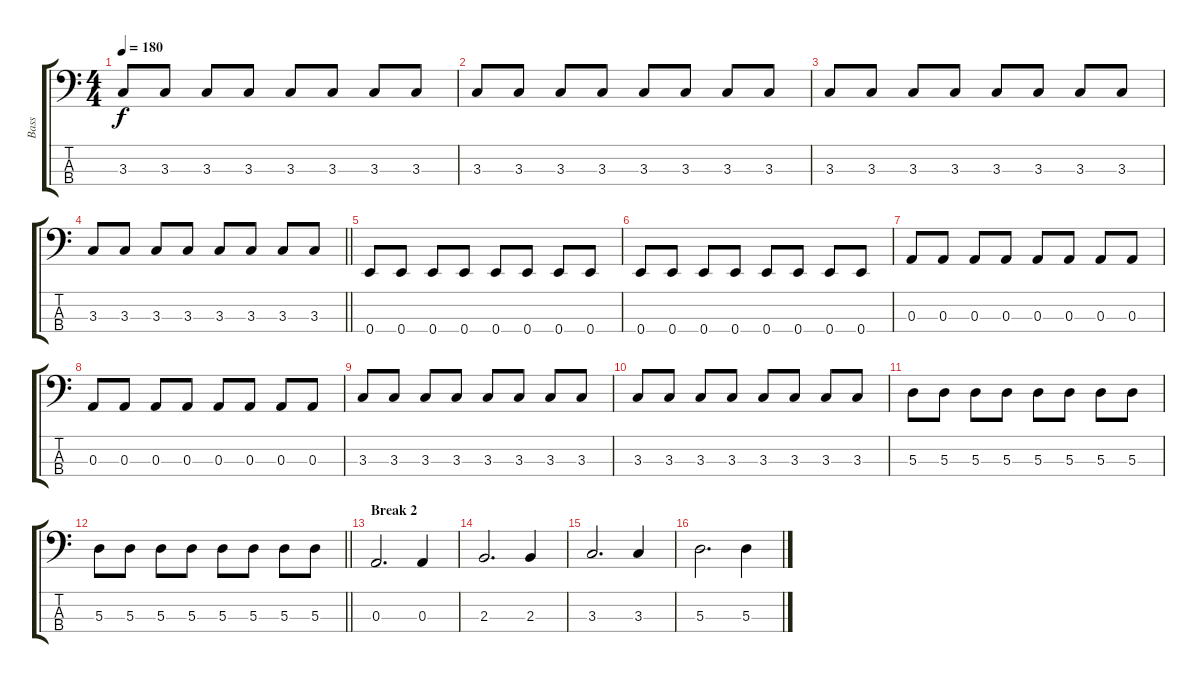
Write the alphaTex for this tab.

\track ("Bass" "Bass") {instrument electricbasspick}
\staff {score tabs}
\tuning (G2 D2 A1 E1) {hide}
\ts (4 4)
\tempo 180
\clef f4
\ks c
3.3.8{dy f} 3.3.8 3.3.8 3.3.8 3.3.8 3.3.8 3.3.8 3.3.8 |
3.3.8 3.3.8 3.3.8 3.3.8 3.3.8 3.3.8 3.3.8 3.3.8 |
3.3.8 3.3.8 3.3.8 3.3.8 3.3.8 3.3.8 3.3.8 3.3.8 |
\barLineRight lightlight
3.3.8 3.3.8 3.3.8 3.3.8 3.3.8 3.3.8 3.3.8 3.3.8 |
0.4.8 0.4.8 0.4.8 0.4.8 0.4.8 0.4.8 0.4.8 0.4.8 |
0.4.8 0.4.8 0.4.8 0.4.8 0.4.8 0.4.8 0.4.8 0.4.8 |
0.3.8 0.3.8 0.3.8 0.3.8 0.3.8 0.3.8 0.3.8 0.3.8 |
0.3.8 0.3.8 0.3.8 0.3.8 0.3.8 0.3.8 0.3.8 0.3.8 |
3.3.8 3.3.8 3.3.8 3.3.8 3.3.8 3.3.8 3.3.8 3.3.8 |
3.3.8 3.3.8 3.3.8 3.3.8 3.3.8 3.3.8 3.3.8 3.3.8 |
5.3.8 5.3.8 5.3.8 5.3.8 5.3.8 5.3.8 5.3.8 5.3.8 |
\barLineRight lightlight
5.3.8 5.3.8 5.3.8 5.3.8 5.3.8 5.3.8 5.3.8 5.3.8 |
\section ("" "Break 2")
0.3.2{d} 0.3.4 |
2.3.2{d} 2.3.4 |
3.3.2{d} 3.3.4 |
5.3.2{d} 5.3.4
